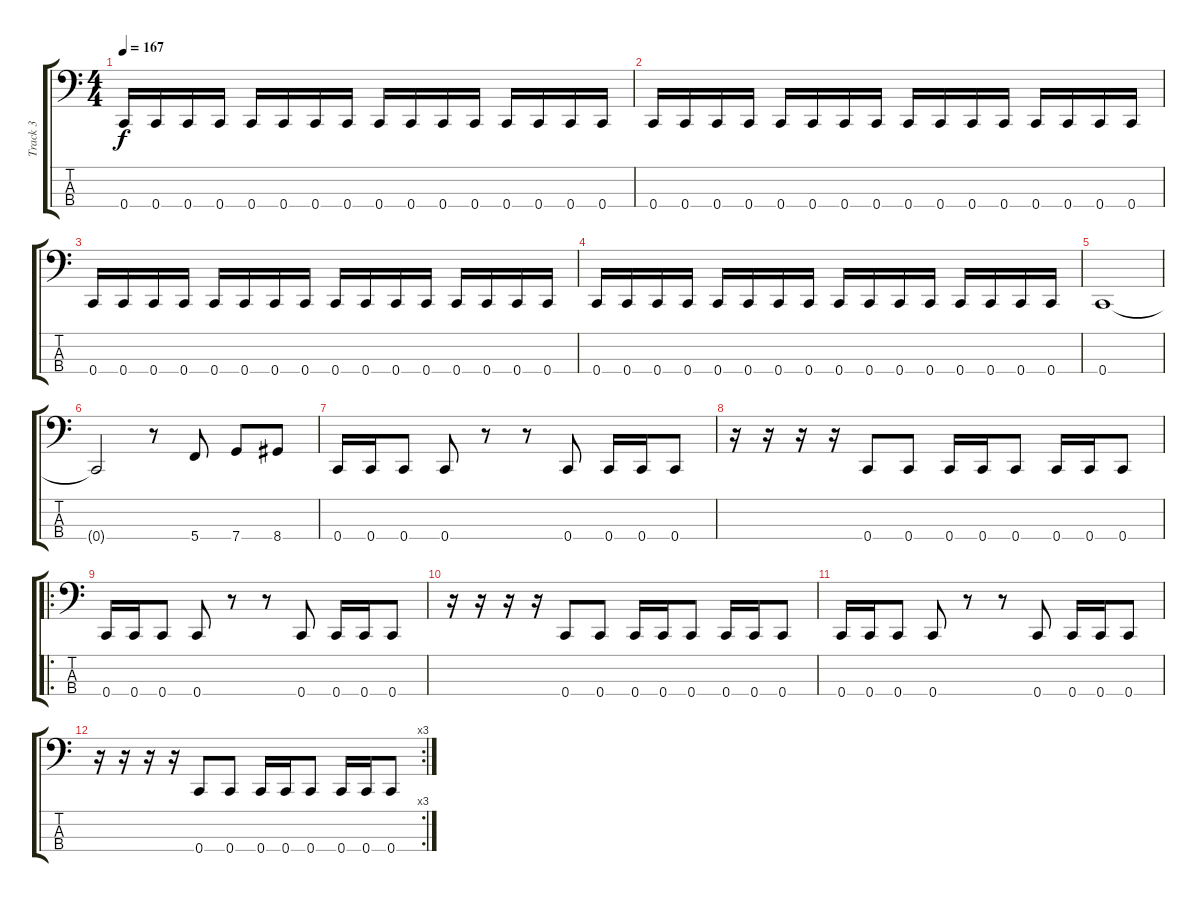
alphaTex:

\track ("Track 3" "Track 3") {instrument slapbass1}
\staff {score tabs}
\tuning (F2 C2 G1 C1) {hide}
\ts (4 4)
\tempo 167
\clef f4
\ks c
0.4.16{dy f} 0.4.16 0.4.16 0.4.16 0.4.16 0.4.16 0.4.16 0.4.16 0.4.16 0.4.16 0.4.16 0.4.16 0.4.16 0.4.16 0.4.16 0.4.16 |
0.4.16 0.4.16 0.4.16 0.4.16 0.4.16 0.4.16 0.4.16 0.4.16 0.4.16 0.4.16 0.4.16 0.4.16 0.4.16 0.4.16 0.4.16 0.4.16 |
0.4.16 0.4.16 0.4.16 0.4.16 0.4.16 0.4.16 0.4.16 0.4.16 0.4.16 0.4.16 0.4.16 0.4.16 0.4.16 0.4.16 0.4.16 0.4.16 |
0.4.16 0.4.16 0.4.16 0.4.16 0.4.16 0.4.16 0.4.16 0.4.16 0.4.16 0.4.16 0.4.16 0.4.16 0.4.16 0.4.16 0.4.16 0.4.16 |
0.4.1 |
0.4{t}.2 r.8 5.4.8 7.4.8 8.4.8 |
0.4.16 0.4.16 0.4.8 0.4.8 r.8 r.8 0.4.8 0.4.16 0.4.16 0.4.8 |
r.16 r.16 r.16 r.16 0.4.8 0.4.8 0.4.16 0.4.16 0.4.8 0.4.16 0.4.16 0.4.8 |
\ro
0.4.16 0.4.16 0.4.8 0.4.8 r.8 r.8 0.4.8 0.4.16 0.4.16 0.4.8 |
r.16 r.16 r.16 r.16 0.4.8 0.4.8 0.4.16 0.4.16 0.4.8 0.4.16 0.4.16 0.4.8 |
0.4.16 0.4.16 0.4.8 0.4.8 r.8 r.8 0.4.8 0.4.16 0.4.16 0.4.8 |
\rc 3
r.16 r.16 r.16 r.16 0.4.8 0.4.8 0.4.16 0.4.16 0.4.8 0.4.16 0.4.16 0.4.8
